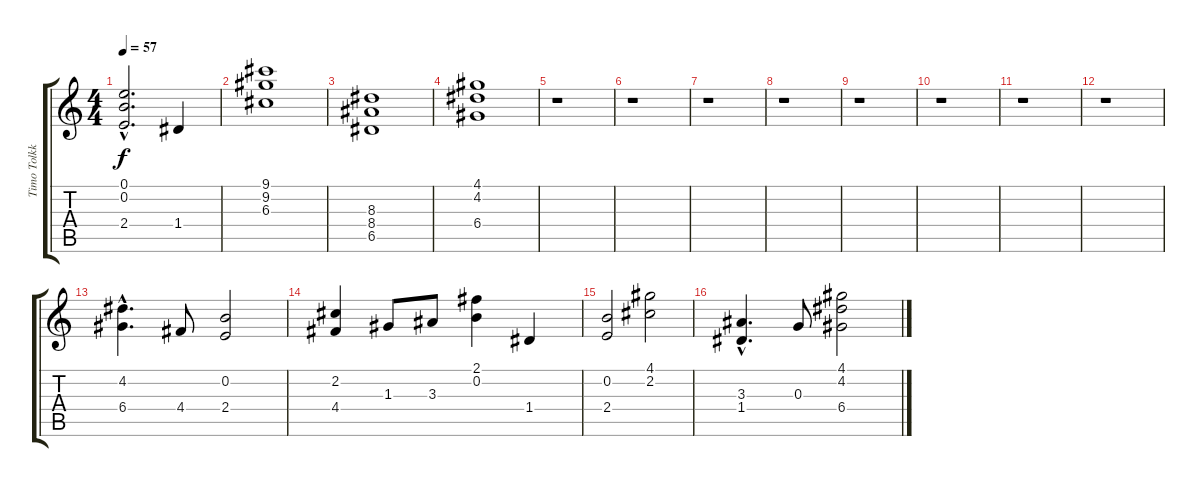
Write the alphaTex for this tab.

\track ("Timo Tolkki" "Timo Tolkk") {instrument distortionguitar}
\staff {score tabs}
\tuning (E4 B3 G3 D3 A2 E2) {hide}
\ts (4 4)
\tempo 57
\clef g2
\ks c
(0.1{hac} 0.2{hac} 2.4{hac}).2{d dy f} 1.4.4 |
(9.1 9.2 6.3).1 |
(8.3 8.4 6.5).1 |
(4.1 4.2 6.4).1 |
r.1 |
r.1 |
r.1 |
r.1 |
r.1 |
r.1 |
r.1 |
r.1 |
(4.2{hac} 6.4{hac}).4{d} 4.4.8 (0.2 2.4).2 |
(2.2 4.4).4 1.3.8 3.3.8 (2.1 0.2).4 1.4.4 |
(0.2 2.4).2 (4.1 2.2).2 |
(3.3{hac} 1.4{hac}).4{d} 0.3.8 (4.1 4.2 6.4).2
